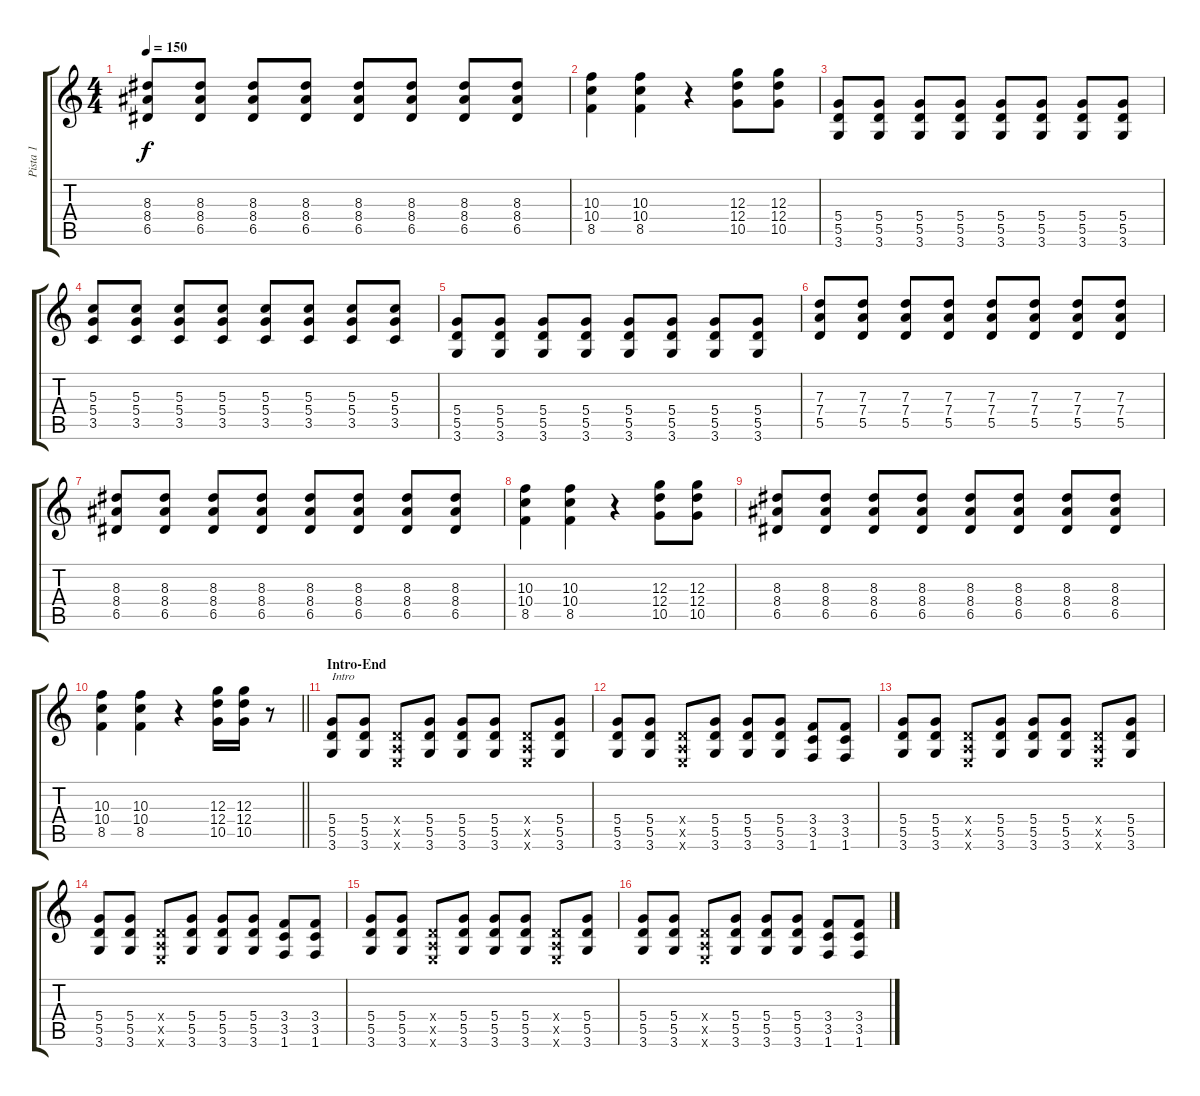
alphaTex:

\track ("Pista 1" "Pista 1") {instrument overdrivenguitar}
\staff {score tabs}
\tuning (E4 B3 G3 D3 A2 E2) {hide}
\ts (4 4)
\tempo 150
\clef g2
\ks c
(8.3 8.4 6.5).8{dy f} (8.3 8.4 6.5).8 (8.3 8.4 6.5).8 (8.3 8.4 6.5).8 (8.3 8.4 6.5).8 (8.3 8.4 6.5).8 (8.3 8.4 6.5).8 (8.3 8.4 6.5).8 |
(10.3 10.4 8.5).4 (10.3 10.4 8.5).4 r.4 (12.3 12.4 10.5).8 (12.3 12.4 10.5).8 |
(5.4 5.5 3.6).8 (5.4 5.5 3.6).8 (5.4 5.5 3.6).8 (5.4 5.5 3.6).8 (5.4 5.5 3.6).8 (5.4 5.5 3.6).8 (5.4 5.5 3.6).8 (5.4 5.5 3.6).8 |
(5.3 5.4 3.5).8 (5.3 5.4 3.5).8 (5.3 5.4 3.5).8 (5.3 5.4 3.5).8 (5.3 5.4 3.5).8 (5.3 5.4 3.5).8 (5.3 5.4 3.5).8 (5.3 5.4 3.5).8 |
(5.4 5.5 3.6).8 (5.4 5.5 3.6).8 (5.4 5.5 3.6).8 (5.4 5.5 3.6).8 (5.4 5.5 3.6).8 (5.4 5.5 3.6).8 (5.4 5.5 3.6).8 (5.4 5.5 3.6).8 |
(7.3 7.4 5.5).8 (7.3 7.4 5.5).8 (7.3 7.4 5.5).8 (7.3 7.4 5.5).8 (7.3 7.4 5.5).8 (7.3 7.4 5.5).8 (7.3 7.4 5.5).8 (7.3 7.4 5.5).8 |
(8.3 8.4 6.5).8 (8.3 8.4 6.5).8 (8.3 8.4 6.5).8 (8.3 8.4 6.5).8 (8.3 8.4 6.5).8 (8.3 8.4 6.5).8 (8.3 8.4 6.5).8 (8.3 8.4 6.5).8 |
(10.3 10.4 8.5).4 (10.3 10.4 8.5).4 r.4 (12.3 12.4 10.5).8 (12.3 12.4 10.5).8 |
(8.3 8.4 6.5).8 (8.3 8.4 6.5).8 (8.3 8.4 6.5).8 (8.3 8.4 6.5).8 (8.3 8.4 6.5).8 (8.3 8.4 6.5).8 (8.3 8.4 6.5).8 (8.3 8.4 6.5).8 |
\barLineRight lightlight
(10.3 10.4 8.5).4 (10.3 10.4 8.5).4 r.4 (12.3 12.4 10.5).16 (12.3 12.4 10.5).16 r.8 |
\section ("" "Intro-End")
(5.4 5.5 3.6).8{txt "Intro"} (5.4 5.5 3.6).8 (0.4{x} 0.5{x} 0.6{x}).8 (5.4 5.5 3.6).8 (5.4 5.5 3.6).8 (5.4 5.5 3.6).8 (0.4{x} 0.5{x} 0.6{x}).8 (5.4 5.5 3.6).8 |
(5.4 5.5 3.6).8 (5.4 5.5 3.6).8 (0.4{x} 0.5{x} 0.6{x}).8 (5.4 5.5 3.6).8 (5.4 5.5 3.6).8 (5.4 5.5 3.6).8 (3.4 3.5 1.6).8 (3.4 3.5 1.6).8 |
(5.4 5.5 3.6).8 (5.4 5.5 3.6).8 (0.4{x} 0.5{x} 0.6{x}).8 (5.4 5.5 3.6).8 (5.4 5.5 3.6).8 (5.4 5.5 3.6).8 (0.4{x} 0.5{x} 0.6{x}).8 (5.4 5.5 3.6).8 |
(5.4 5.5 3.6).8 (5.4 5.5 3.6).8 (0.4{x} 0.5{x} 0.6{x}).8 (5.4 5.5 3.6).8 (5.4 5.5 3.6).8 (5.4 5.5 3.6).8 (3.4 3.5 1.6).8 (3.4 3.5 1.6).8 |
(5.4 5.5 3.6).8 (5.4 5.5 3.6).8 (0.4{x} 0.5{x} 0.6{x}).8 (5.4 5.5 3.6).8 (5.4 5.5 3.6).8 (5.4 5.5 3.6).8 (0.4{x} 0.5{x} 0.6{x}).8 (5.4 5.5 3.6).8 |
(5.4 5.5 3.6).8 (5.4 5.5 3.6).8 (0.4{x} 0.5{x} 0.6{x}).8 (5.4 5.5 3.6).8 (5.4 5.5 3.6).8 (5.4 5.5 3.6).8 (3.4 3.5 1.6).8 (3.4 3.5 1.6).8
